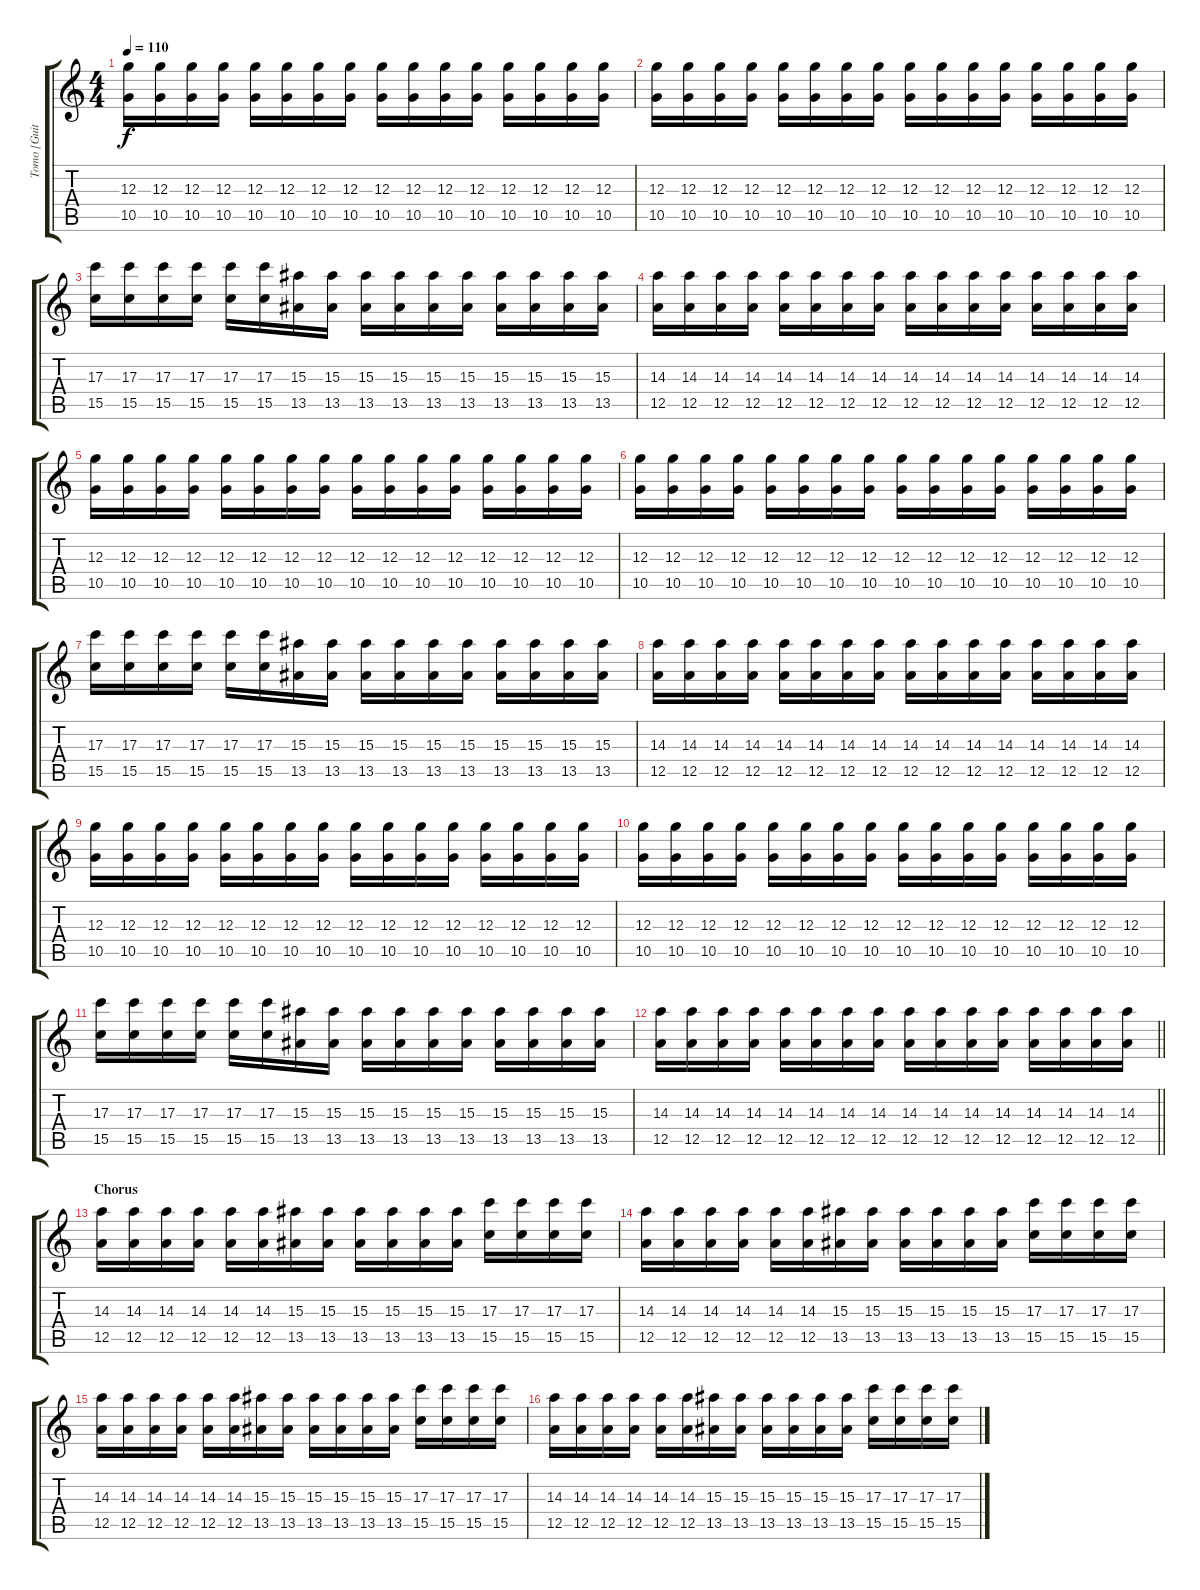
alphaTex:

\track ("Tomo [Guitar)" "Tomo [Guit") {instrument distortionguitar}
\staff {score tabs}
\tuning (E4 B3 G3 D3 A2 D2) {hide}
\ts (4 4)
\tempo 110
\clef g2
\ks c
(12.3 10.5).16{dy f} (12.3 10.5).16 (12.3 10.5).16 (12.3 10.5).16 (12.3 10.5).16 (12.3 10.5).16 (12.3 10.5).16 (12.3 10.5).16 (12.3 10.5).16 (12.3 10.5).16 (12.3 10.5).16 (12.3 10.5).16 (12.3 10.5).16 (12.3 10.5).16 (12.3 10.5).16 (12.3 10.5).16 |
(12.3 10.5).16 (12.3 10.5).16 (12.3 10.5).16 (12.3 10.5).16 (12.3 10.5).16 (12.3 10.5).16 (12.3 10.5).16 (12.3 10.5).16 (12.3 10.5).16 (12.3 10.5).16 (12.3 10.5).16 (12.3 10.5).16 (12.3 10.5).16 (12.3 10.5).16 (12.3 10.5).16 (12.3 10.5).16 |
(17.3 15.5).16 (17.3 15.5).16 (17.3 15.5).16 (17.3 15.5).16 (17.3 15.5).16 (17.3 15.5).16 (15.3 13.5).16 (15.3 13.5).16 (15.3 13.5).16 (15.3 13.5).16 (15.3 13.5).16 (15.3 13.5).16 (15.3 13.5).16 (15.3 13.5).16 (15.3 13.5).16 (15.3 13.5).16 |
(14.3 12.5).16 (14.3 12.5).16 (14.3 12.5).16 (14.3 12.5).16 (14.3 12.5).16 (14.3 12.5).16 (14.3 12.5).16 (14.3 12.5).16 (14.3 12.5).16 (14.3 12.5).16 (14.3 12.5).16 (14.3 12.5).16 (14.3 12.5).16 (14.3 12.5).16 (14.3 12.5).16 (14.3 12.5).16 |
(12.3 10.5).16 (12.3 10.5).16 (12.3 10.5).16 (12.3 10.5).16 (12.3 10.5).16 (12.3 10.5).16 (12.3 10.5).16 (12.3 10.5).16 (12.3 10.5).16 (12.3 10.5).16 (12.3 10.5).16 (12.3 10.5).16 (12.3 10.5).16 (12.3 10.5).16 (12.3 10.5).16 (12.3 10.5).16 |
(12.3 10.5).16 (12.3 10.5).16 (12.3 10.5).16 (12.3 10.5).16 (12.3 10.5).16 (12.3 10.5).16 (12.3 10.5).16 (12.3 10.5).16 (12.3 10.5).16 (12.3 10.5).16 (12.3 10.5).16 (12.3 10.5).16 (12.3 10.5).16 (12.3 10.5).16 (12.3 10.5).16 (12.3 10.5).16 |
(17.3 15.5).16 (17.3 15.5).16 (17.3 15.5).16 (17.3 15.5).16 (17.3 15.5).16 (17.3 15.5).16 (15.3 13.5).16 (15.3 13.5).16 (15.3 13.5).16 (15.3 13.5).16 (15.3 13.5).16 (15.3 13.5).16 (15.3 13.5).16 (15.3 13.5).16 (15.3 13.5).16 (15.3 13.5).16 |
(14.3 12.5).16 (14.3 12.5).16 (14.3 12.5).16 (14.3 12.5).16 (14.3 12.5).16 (14.3 12.5).16 (14.3 12.5).16 (14.3 12.5).16 (14.3 12.5).16 (14.3 12.5).16 (14.3 12.5).16 (14.3 12.5).16 (14.3 12.5).16 (14.3 12.5).16 (14.3 12.5).16 (14.3 12.5).16 |
(12.3 10.5).16 (12.3 10.5).16 (12.3 10.5).16 (12.3 10.5).16 (12.3 10.5).16 (12.3 10.5).16 (12.3 10.5).16 (12.3 10.5).16 (12.3 10.5).16 (12.3 10.5).16 (12.3 10.5).16 (12.3 10.5).16 (12.3 10.5).16 (12.3 10.5).16 (12.3 10.5).16 (12.3 10.5).16 |
(12.3 10.5).16 (12.3 10.5).16 (12.3 10.5).16 (12.3 10.5).16 (12.3 10.5).16 (12.3 10.5).16 (12.3 10.5).16 (12.3 10.5).16 (12.3 10.5).16 (12.3 10.5).16 (12.3 10.5).16 (12.3 10.5).16 (12.3 10.5).16 (12.3 10.5).16 (12.3 10.5).16 (12.3 10.5).16 |
(17.3 15.5).16 (17.3 15.5).16 (17.3 15.5).16 (17.3 15.5).16 (17.3 15.5).16 (17.3 15.5).16 (15.3 13.5).16 (15.3 13.5).16 (15.3 13.5).16 (15.3 13.5).16 (15.3 13.5).16 (15.3 13.5).16 (15.3 13.5).16 (15.3 13.5).16 (15.3 13.5).16 (15.3 13.5).16 |
\barLineRight lightlight
(14.3 12.5).16 (14.3 12.5).16 (14.3 12.5).16 (14.3 12.5).16 (14.3 12.5).16 (14.3 12.5).16 (14.3 12.5).16 (14.3 12.5).16 (14.3 12.5).16 (14.3 12.5).16 (14.3 12.5).16 (14.3 12.5).16 (14.3 12.5).16 (14.3 12.5).16 (14.3 12.5).16 (14.3 12.5).16 |
\section ("" "Chorus")
(14.3 12.5).16 (14.3 12.5).16 (14.3 12.5).16 (14.3 12.5).16 (14.3 12.5).16 (14.3 12.5).16 (15.3 13.5).16 (15.3 13.5).16 (15.3 13.5).16 (15.3 13.5).16 (15.3 13.5).16 (15.3 13.5).16 (17.3 15.5).16 (17.3 15.5).16 (17.3 15.5).16 (17.3 15.5).16 |
(14.3 12.5).16 (14.3 12.5).16 (14.3 12.5).16 (14.3 12.5).16 (14.3 12.5).16 (14.3 12.5).16 (15.3 13.5).16 (15.3 13.5).16 (15.3 13.5).16 (15.3 13.5).16 (15.3 13.5).16 (15.3 13.5).16 (17.3 15.5).16 (17.3 15.5).16 (17.3 15.5).16 (17.3 15.5).16 |
(14.3 12.5).16 (14.3 12.5).16 (14.3 12.5).16 (14.3 12.5).16 (14.3 12.5).16 (14.3 12.5).16 (15.3 13.5).16 (15.3 13.5).16 (15.3 13.5).16 (15.3 13.5).16 (15.3 13.5).16 (15.3 13.5).16 (17.3 15.5).16 (17.3 15.5).16 (17.3 15.5).16 (17.3 15.5).16 |
(14.3 12.5).16 (14.3 12.5).16 (14.3 12.5).16 (14.3 12.5).16 (14.3 12.5).16 (14.3 12.5).16 (15.3 13.5).16 (15.3 13.5).16 (15.3 13.5).16 (15.3 13.5).16 (15.3 13.5).16 (15.3 13.5).16 (17.3 15.5).16 (17.3 15.5).16 (17.3 15.5).16 (17.3 15.5).16
